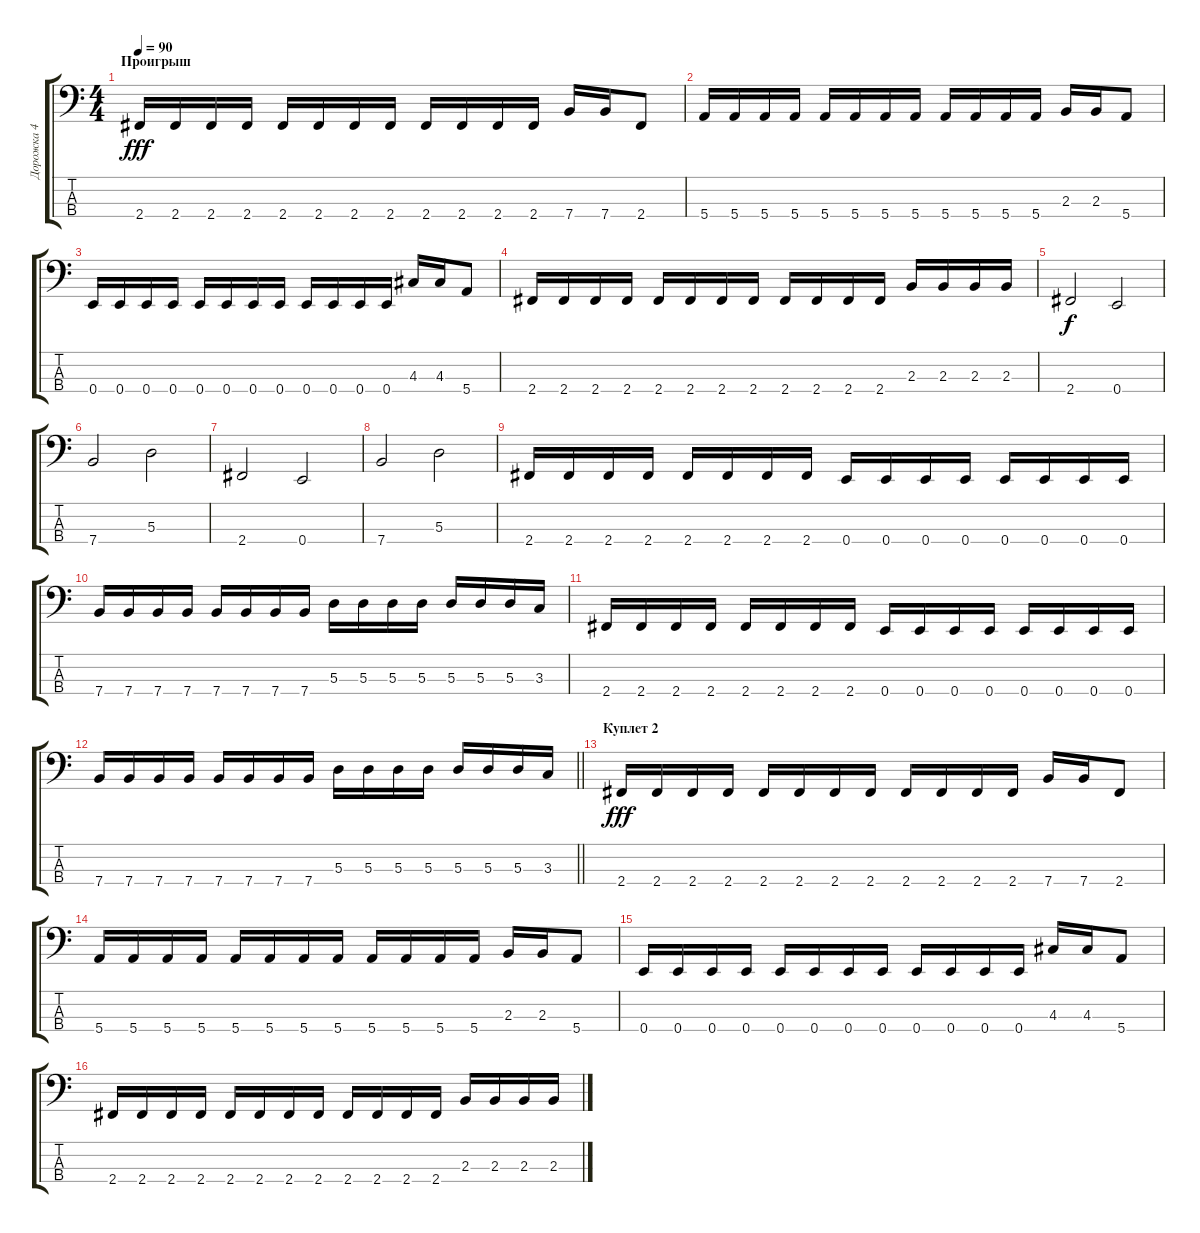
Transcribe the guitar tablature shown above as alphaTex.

\track ("Дорожка 4" "Дорожка 4") {instrument electricbassfinger}
\staff {score tabs}
\tuning (G2 D2 A1 E1) {hide}
\ts (4 4)
\section ("" "Проигрыш")
\tempo 90
\clef f4
\ks c
2.4.16{dy fff} 2.4.16 2.4.16 2.4.16 2.4.16 2.4.16 2.4.16 2.4.16 2.4.16 2.4.16 2.4.16 2.4.16 7.4.16 7.4.16 2.4.8 |
5.4.16 5.4.16 5.4.16 5.4.16 5.4.16 5.4.16 5.4.16 5.4.16 5.4.16 5.4.16 5.4.16 5.4.16 2.3.16 2.3.16 5.4.8 |
0.4.16 0.4.16 0.4.16 0.4.16 0.4.16 0.4.16 0.4.16 0.4.16 0.4.16 0.4.16 0.4.16 0.4.16 4.3.16 4.3.16 5.4.8 |
2.4.16 2.4.16 2.4.16 2.4.16 2.4.16 2.4.16 2.4.16 2.4.16 2.4.16 2.4.16 2.4.16 2.4.16 2.3.16 2.3.16 2.3.16 2.3.16 |
2.4.2{dy f} 0.4.2 |
7.4.2 5.3.2 |
2.4.2 0.4.2 |
7.4.2 5.3.2 |
2.4.16 2.4.16 2.4.16 2.4.16 2.4.16 2.4.16 2.4.16 2.4.16 0.4.16 0.4.16 0.4.16 0.4.16 0.4.16 0.4.16 0.4.16 0.4.16 |
7.4.16 7.4.16 7.4.16 7.4.16 7.4.16 7.4.16 7.4.16 7.4.16 5.3.16 5.3.16 5.3.16 5.3.16 5.3.16 5.3.16 5.3.16 3.3.16 |
2.4.16 2.4.16 2.4.16 2.4.16 2.4.16 2.4.16 2.4.16 2.4.16 0.4.16 0.4.16 0.4.16 0.4.16 0.4.16 0.4.16 0.4.16 0.4.16 |
\barLineRight lightlight
7.4.16 7.4.16 7.4.16 7.4.16 7.4.16 7.4.16 7.4.16 7.4.16 5.3.16 5.3.16 5.3.16 5.3.16 5.3.16 5.3.16 5.3.16 3.3.16 |
\section ("" "Куплет 2")
2.4.16{dy fff} 2.4.16 2.4.16 2.4.16 2.4.16 2.4.16 2.4.16 2.4.16 2.4.16 2.4.16 2.4.16 2.4.16 7.4.16 7.4.16 2.4.8 |
5.4.16 5.4.16 5.4.16 5.4.16 5.4.16 5.4.16 5.4.16 5.4.16 5.4.16 5.4.16 5.4.16 5.4.16 2.3.16 2.3.16 5.4.8 |
0.4.16 0.4.16 0.4.16 0.4.16 0.4.16 0.4.16 0.4.16 0.4.16 0.4.16 0.4.16 0.4.16 0.4.16 4.3.16 4.3.16 5.4.8 |
2.4.16 2.4.16 2.4.16 2.4.16 2.4.16 2.4.16 2.4.16 2.4.16 2.4.16 2.4.16 2.4.16 2.4.16 2.3.16 2.3.16 2.3.16 2.3.16
